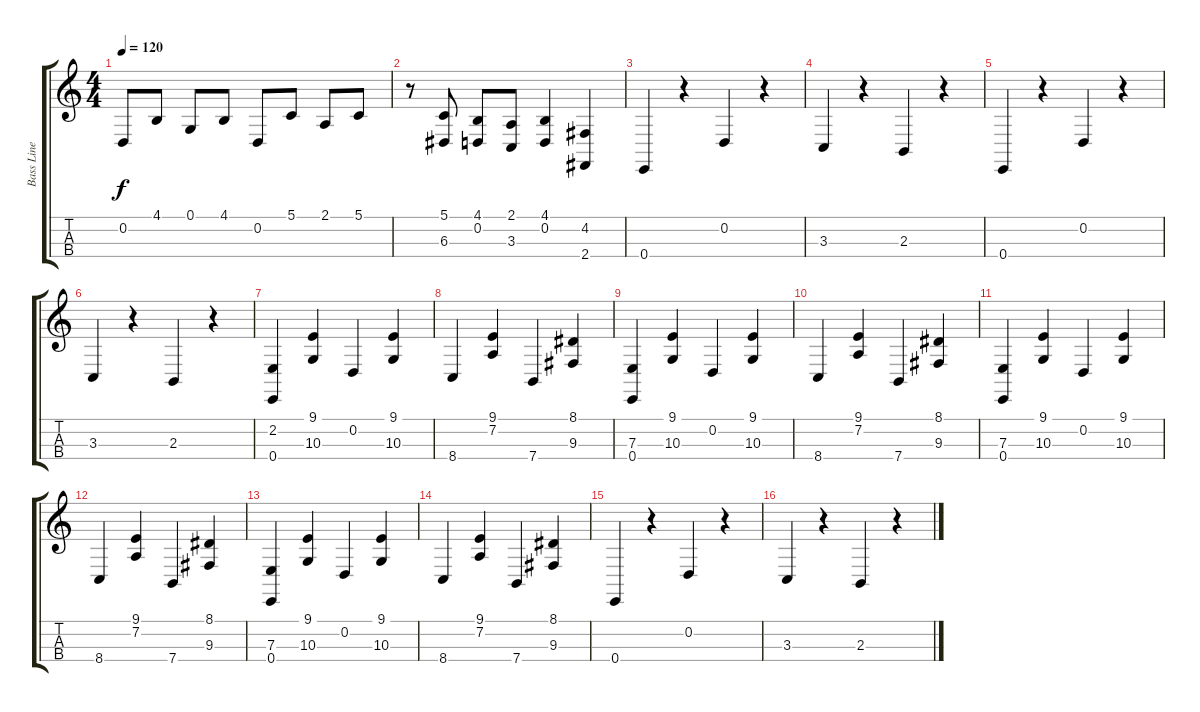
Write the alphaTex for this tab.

\track ("Bass Line" "Bass Line") {instrument acousticgrandpiano}
\staff {score tabs}
\tuning (G3 D3 A2 E2) {hide}
\ts (4 4)
\tempo 120
\clef g2
\ks c
0.2.8{dy f} 4.1.8 0.1.8 4.1.8 0.2.8 5.1.8 2.1.8 5.1.8 |
r.8 (5.1 6.3).8 (4.1 0.2).8 (2.1 3.3).8 (4.1 0.2).4 (4.2 2.4).4 |
0.4.4 r.4 0.2.4 r.4 |
3.3.4 r.4 2.3.4 r.4 |
0.4.4 r.4 0.2.4 r.4 |
3.3.4 r.4 2.3.4 r.4 |
(2.2 0.4).4 (9.1 10.3).4 0.2.4 (9.1 10.3).4 |
8.4.4 (9.1 7.2).4 7.4.4 (8.1 9.3).4 |
(7.3 0.4).4 (9.1 10.3).4 0.2.4 (9.1 10.3).4 |
8.4.4 (9.1 7.2).4 7.4.4 (8.1 9.3).4 |
(7.3 0.4).4 (9.1 10.3).4 0.2.4 (9.1 10.3).4 |
8.4.4 (9.1 7.2).4 7.4.4 (8.1 9.3).4 |
(7.3 0.4).4 (9.1 10.3).4 0.2.4 (9.1 10.3).4 |
8.4.4 (9.1 7.2).4 7.4.4 (8.1 9.3).4 |
0.4.4 r.4 0.2.4 r.4 |
3.3.4 r.4 2.3.4 r.4
